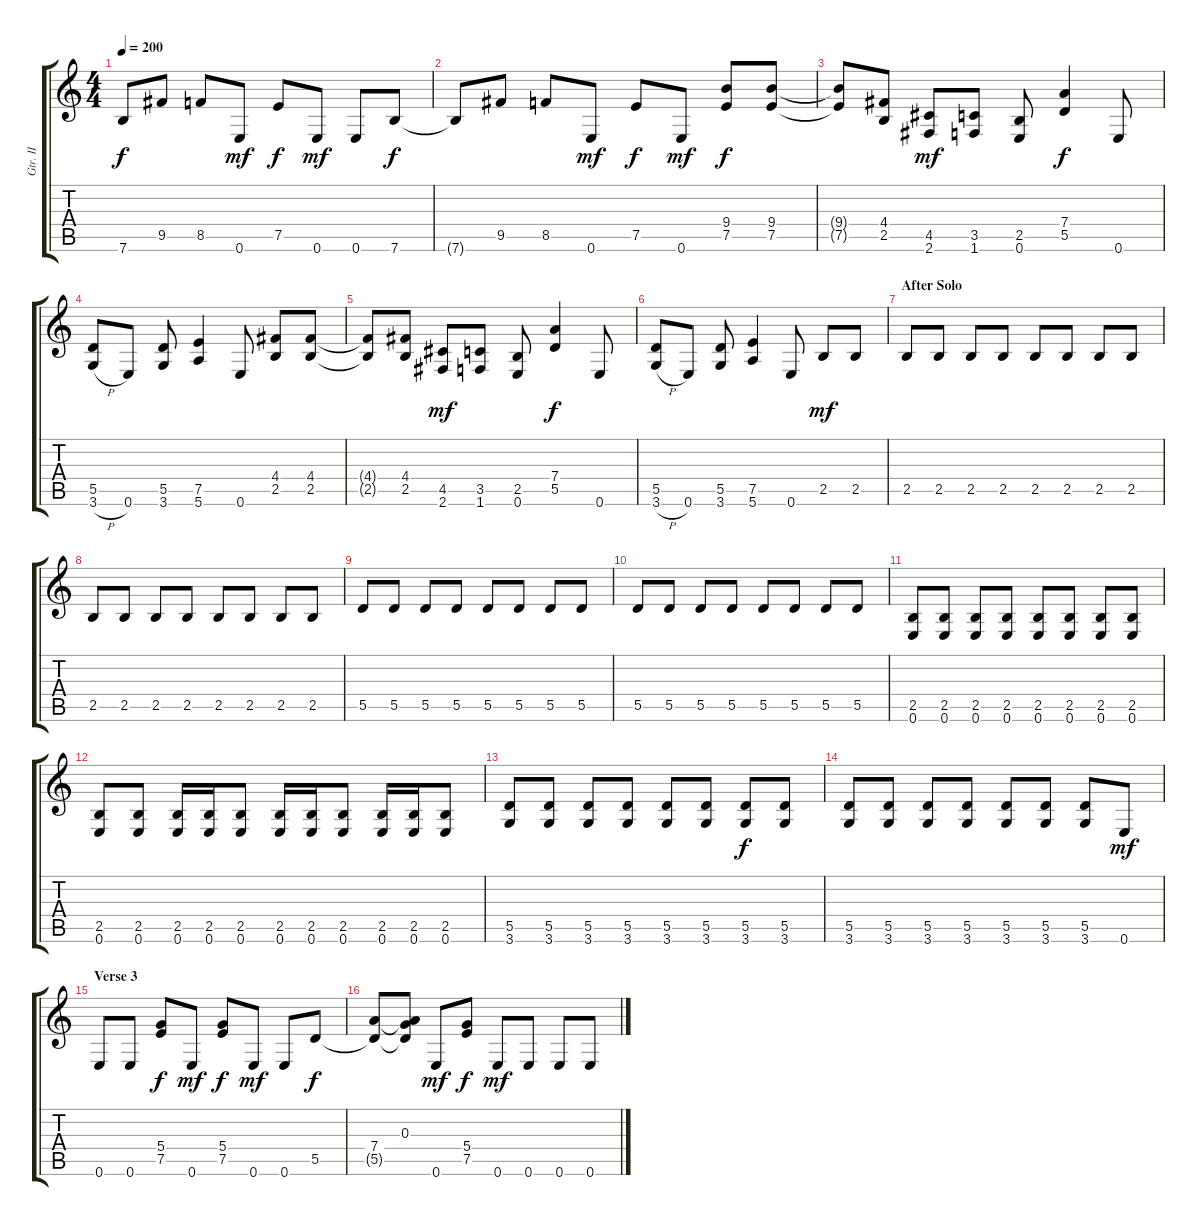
\track ("Gtr. II" "Gtr. II") {instrument distortionguitar}
\staff {score tabs}
\tuning (E4 B3 G3 D3 A2 E2) {hide}
\ts (4 4)
\tempo 200
\clef g2
\ks c
7.6{t}.8{dy f} 9.5.8 8.5.8 0.6.8{dy mf} 7.5.8{dy f} 0.6.8{dy mf} 0.6.8 7.6.8{dy f} |
7.6{t}.8 9.5.8 8.5.8 0.6.8{dy mf} 7.5.8{dy f} 0.6.8{dy mf} (9.4 7.5).8{dy f} (9.4 7.5).8 |
(9.4{t} 7.5{t}).8 (4.4 2.5).8 (4.5 2.6).8{dy mf} (3.5 1.6).8 (2.5 0.6).8 (7.4 5.5).4{dy f} 0.6.8 |
(5.5 3.6{h}).8 0.6.8 (5.5 3.6).8 (7.5 5.6).4 0.6.8 (4.4 2.5).8 (4.4 2.5).8 |
(4.4{t} 2.5{t}).8 (4.4 2.5).8 (4.5 2.6).8{dy mf} (3.5 1.6).8 (2.5 0.6).8 (7.4 5.5).4{dy f} 0.6.8 |
(5.5 3.6{h}).8 0.6.8 (5.5 3.6).8 (7.5 5.6).4 0.6.8 2.5.8{dy mf} 2.5.8 |
\section ("" "After Solo")
2.5.8 2.5.8 2.5.8 2.5.8 2.5.8 2.5.8 2.5.8 2.5.8 |
2.5.8 2.5.8 2.5.8 2.5.8 2.5.8 2.5.8 2.5.8 2.5.8 |
5.5.8 5.5.8 5.5.8 5.5.8 5.5.8 5.5.8 5.5.8 5.5.8 |
5.5.8 5.5.8 5.5.8 5.5.8 5.5.8 5.5.8 5.5.8 5.5.8 |
(2.5 0.6).8 (2.5 0.6).8 (2.5 0.6).8 (2.5 0.6).8 (2.5 0.6).8 (2.5 0.6).8 (2.5 0.6).8 (2.5 0.6).8 |
(2.5 0.6).8 (2.5 0.6).8 (2.5 0.6).16 (2.5 0.6).16 (2.5 0.6).8 (2.5 0.6).16 (2.5 0.6).16 (2.5 0.6).8 (2.5 0.6).16 (2.5 0.6).16 (2.5 0.6).8 |
(5.5 3.6).8 (5.5 3.6).8 (5.5 3.6).8 (5.5 3.6).8 (5.5 3.6).8 (5.5 3.6).8 (5.5 3.6).8{dy f} (5.5 3.6).8 |
(5.5 3.6).8 (5.5 3.6).8 (5.5 3.6).8 (5.5 3.6).8 (5.5 3.6).8 (5.5 3.6).8 (5.5 3.6).8 0.6.8{dy mf} |
\section ("" "Verse 3")
0.6.8 0.6.8 (5.4 7.5).8{dy f} 0.6.8{dy mf} (5.4 7.5).8{dy f} 0.6.8{dy mf} 0.6.8 5.5.8{dy f} |
(7.4 5.5{t}).8 (0.3 7.4{t} 5.5{t}).8 0.6.8{dy mf} (5.4 7.5).8{dy f} 0.6.8{dy mf} 0.6.8 0.6.8 0.6.8
